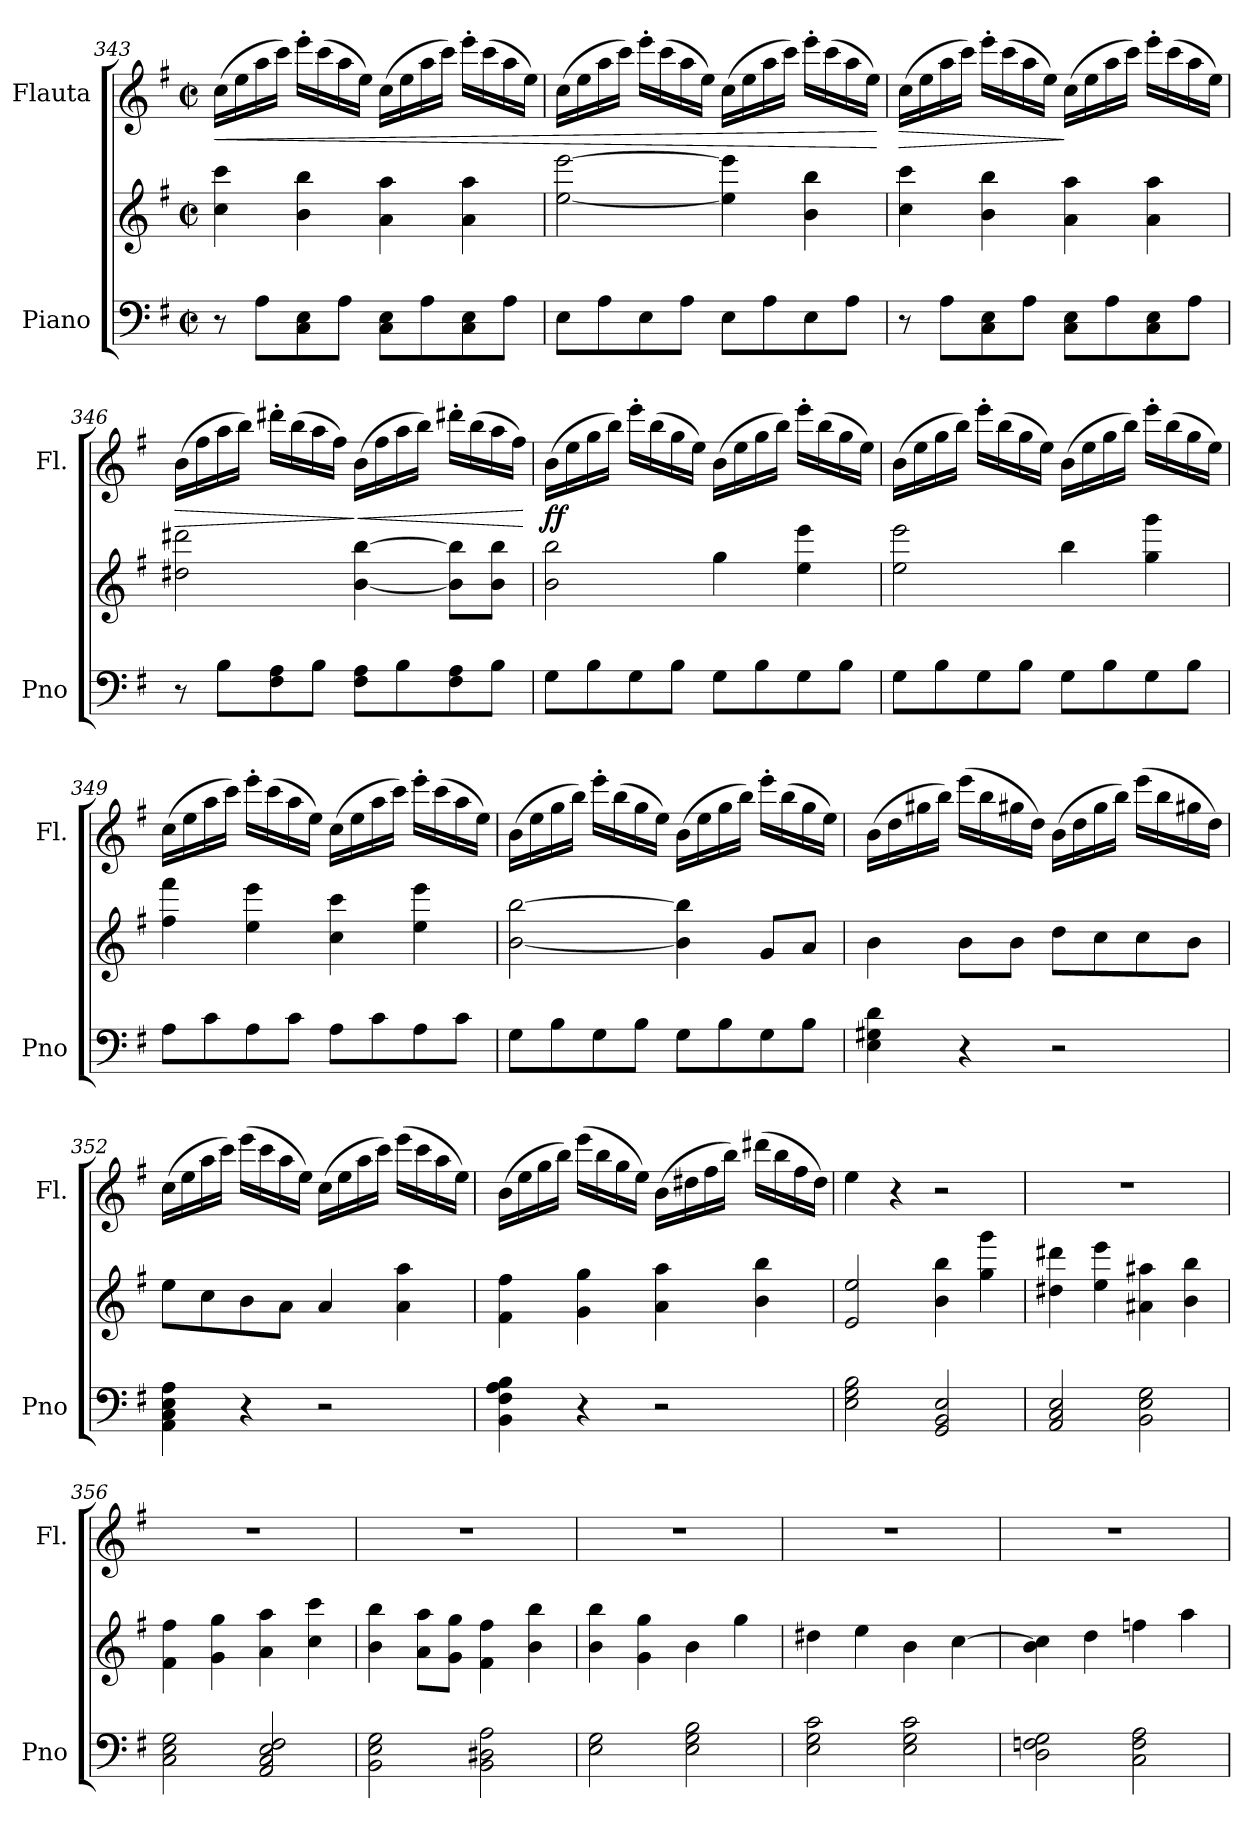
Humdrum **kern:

**kern	**kern	**kern	**dynam
*part2	*part2	*part1	*part1
*staff3	*staff2	*staff1	*staff1
*I"Piano	*	*I"Flauta	*
*I'Pno	*	*I'Fl.	*
*clefF4	*clefG2	*clefG2	*
*k[f#]	*k[f#]	*k[f#]	*
*M2/2	*M2/2	*M2/2	*
*met(c|)	*met(c|)	*met(c|)	*
=343	=343	=343	=343
!	!	!	!LO:HP:b
8r	4cc\ 4ccc\	(16cc\LL	<
.	.	16ee\	.
8A\L	.	16aa\	.
.	.	16ccc\JJ)	.
8C\ 8E\	4b\ 4bb\	16eee'\LL	.
.	.	(16ccc\	.
8A\J	.	16aa\	.
.	.	16ee\JJ)	.
8C\ 8E\L	4a\ 4aa\	(16cc\LL	.
.	.	16ee\	.
8A\	.	16aa\	.
.	.	16ccc\JJ)	.
8C\ 8E\	4a\ 4aa\	16eee'\LL	.
.	.	(16ccc\	.
8A\J	.	16aa\	.
.	.	16ee\JJ)	.
!!LO:PB:g=z
=344	=344	=344	=344
8E\L	[2ee\ [2eee\	(16cc\LL	.
.	.	16ee\	.
8A\	.	16aa\	.
.	.	16ccc\JJ)	.
8E\	.	16eee'\LL	.
.	.	(16ccc\	.
8A\J	.	16aa\	.
.	.	16ee\JJ)	.
8E\L	4ee\] 4eee\]	(16cc\LL	.
.	.	16ee\	.
8A\	.	16aa\	.
.	.	16ccc\JJ)	.
8E\	4b\ 4bb\	16eee'\LL	.
.	.	(16ccc\	.
8A\J	.	16aa\	.
.	.	16ee\JJ)	.
.	.	.	[
=345	=345	=345	=345
!	!	!	!LO:HP:b
8r	4cc\ 4ccc\	(16cc\LL	>
.	.	16ee\	.
8A\L	.	16aa\	.
.	.	16ccc\JJ)	.
8C\ 8E\	4b\ 4bb\	16eee'\LL	.
.	.	(16ccc\	.
8A\J	.	16aa\	.
.	.	16ee\JJ)	.
8C\ 8E\L	4a\ 4aa\	(16cc\LL	]
.	.	16ee\	.
8A\	.	16aa\	.
.	.	16ccc\JJ)	.
8C\ 8E\	4a\ 4aa\	16eee'\LL	.
.	.	(16ccc\	.
8A\J	.	16aa\	.
.	.	16ee\JJ)	.
!!LO:LB:g=z
=346	=346	=346	=346
!	!	!	!LO:HP:b
8r	2dd#X\ 2ddd#X\	(16b\LL	>
.	.	16ff#\	.
8B\L	.	16aa\	.
.	.	16bb\JJ)	.
8F#\ 8A\	.	16ddd#X'\LL	.
.	.	(16bb\	.
8B\J	.	16aa\	.
.	.	16ff#\JJ)	.
!	!	!	!LO:HP:n=1:b
8F#\ 8A\L	[4b\ [4bb\	(16b\LL	] <
.	.	16ff#\	.
8B\	.	16aa\	.
.	.	16bb\JJ)	.
8F#\ 8A\	8b\] 8bb\]L	16ddd#X'\LL	.
.	.	(16bb\	.
8B\J	8b\ 8bb\J	16aa\	.
.	.	16ff#\JJ)	.
.	.	.	[
=347	=347	=347	=347
!	!	!	!LO:DY:b
8G\L	2b\ 2bb\	(16b\LL	ff
.	.	16ee\	.
8B\	.	16gg\	.
.	.	16bb\JJ)	.
8G\	.	16eee'\LL	.
.	.	(16bb\	.
8B\J	.	16gg\	.
.	.	16ee\JJ)	.
8G\L	4gg\	(16b\LL	.
.	.	16ee\	.
8B\	.	16gg\	.
.	.	16bb\JJ)	.
8G\	4ee\ 4eee\	16eee'\LL	.
.	.	(16bb\	.
8B\J	.	16gg\	.
.	.	16ee\JJ)	.
!!LO:LB:g=z
=348	=348	=348	=348
8G\L	2ee\ 2eee\	(16b\LL	.
.	.	16ee\	.
8B\	.	16gg\	.
.	.	16bb\JJ)	.
8G\	.	16eee'\LL	.
.	.	(16bb\	.
8B\J	.	16gg\	.
.	.	16ee\JJ)	.
8G\L	4bb\	(16b\LL	.
.	.	16ee\	.
8B\	.	16gg\	.
.	.	16bb\JJ)	.
8G\	4gg\ 4ggg\	16eee'\LL	.
.	.	(16bb\	.
8B\J	.	16gg\	.
.	.	16ee\JJ)	.
=349	=349	=349	=349
8A\L	4ff#\ 4fff#\	(16cc\LL	.
.	.	16ee\	.
8c\	.	16aa\	.
.	.	16ccc\JJ)	.
8A\	4ee\ 4eee\	16eee'\LL	.
.	.	(16ccc\	.
8c\J	.	16aa\	.
.	.	16ee\JJ)	.
8A\L	4cc\ 4ccc\	(16cc\LL	.
.	.	16ee\	.
8c\	.	16aa\	.
.	.	16ccc\JJ)	.
8A\	4ee\ 4eee\	16eee'\LL	.
.	.	(16ccc\	.
8c\J	.	16aa\	.
.	.	16ee\JJ)	.
!!LO:LB:g=z
=350	=350	=350	=350
8G\L	[2b\ [2bb\	(16b\LL	.
.	.	16ee\	.
8B\	.	16gg\	.
.	.	16bb\JJ)	.
8G\	.	16eee'\LL	.
.	.	(16bb\	.
8B\J	.	16gg\	.
.	.	16ee\JJ)	.
8G\L	4b\] 4bb\]	(16b\LL	.
.	.	16ee\	.
8B\	.	16gg\	.
.	.	16bb\JJ)	.
8G\	8g/L	16eee'\LL	.
.	.	(16bb\	.
8B\J	8a/J	16gg\	.
.	.	16ee\JJ)	.
=351	=351	=351	=351
4E\ 4G#X\ 4d\	4b\	(16b\LL	.
.	.	16dd\	.
.	.	16gg#X\	.
.	.	16bb\JJ)	.
4r	8b\L	(16eee\LL	.
.	.	16bb\	.
.	8b\J	16gg#X\	.
.	.	16dd\JJ)	.
2r	8dd\L	(16b\LL	.
.	.	16dd\	.
.	8cc\	16gg#\	.
.	.	16bb\JJ)	.
.	8cc\	(16eee\LL	.
.	.	16bb\	.
.	8b\J	16gg#X\	.
.	.	16dd\JJ)	.
!!LO:PB:g=z
=352	=352	=352	=352
4AA\ 4C\ 4E\ 4A\	8ee\L	(16cc\LL	.
.	.	16ee\	.
.	8cc\	16aa\	.
.	.	16ccc\JJ)	.
4r	8b\	(16eee\LL	.
.	.	16ccc\	.
.	8a\J	16aa\	.
.	.	16ee\JJ)	.
2r	4a/	(16cc\LL	.
.	.	16ee\	.
.	.	16aa\	.
.	.	16ccc\JJ)	.
.	4a\ 4aa\	(16eee\LL	.
.	.	16ccc\	.
.	.	16aa\	.
.	.	16ee\JJ)	.
=353	=353	=353	=353
4BB\ 4F#\ 4A\ 4B\	4f#\ 4ff#\	(16b\LL	.
.	.	16ee\	.
.	.	16gg\	.
.	.	16bb\JJ)	.
4r	4g\ 4gg\	(16eee\LL	.
.	.	16bb\	.
.	.	16gg\	.
.	.	16ee\JJ)	.
2r	4a\ 4aa\	(16b\LL	.
.	.	16dd#X\	.
.	.	16ff#\	.
.	.	16bb\JJ)	.
.	4b\ 4bb\	(16ddd#X\LL	.
.	.	16bb\	.
.	.	16ff#\	.
.	.	16dd#\JJ)	.
=354	=354	=354	=354
2E\ 2G\ 2B\	2e/ 2ee/	4ee\	.
.	.	4r	.
2GG/ 2BB/ 2E/	4b\ 4bb\	2r	.
.	4gg\ 4ggg\	.	.
!!LO:LB:g=z
=355	=355	=355	=355
2AA/ 2C/ 2E/	4dd#X\ 4ddd#X\	1r	.
.	4ee\ 4eee\	.	.
2BB\ 2E\ 2G\	4a#X\ 4aa#X\	.	.
.	4b\ 4bb\	.	.
=356	=356	=356	=356
2C\ 2E\ 2G\	4f#\ 4ff#\	1r	.
.	4g\ 4gg\	.	.
2AA/ 2C/ 2E/ 2F#/	4a\ 4aa\	.	.
.	4cc\ 4ccc\	.	.
=357	=357	=357	=357
2BB\ 2E\ 2G\	4b\ 4bb\	1r	.
.	8a\ 8aa\L	.	.
.	8g\ 8gg\J	.	.
2BB\ 2D#X\ 2A\	4f#\ 4ff#\	.	.
.	4b\ 4bb\	.	.
=358	=358	=358	=358
2E\ 2G\	4b\ 4bb\	1r	.
.	4g\ 4gg\	.	.
2E\ 2G\ 2B\	4b\	.	.
.	4gg\	.	.
=359	=359	=359	=359
2E\ 2G\ 2c\	4dd#X\	1r	.
.	4ee\	.	.
2E\ 2G\ 2c\	4b\	.	.
.	[4cc\	.	.
=360	=360	=360	=360
2D\ 2Fn\ 2G\	4b\ 4cc\]	1r	.
.	4dd\	.	.
2C\ 2F\ 2A\	4ffn\	.	.
.	4aa\	.	.
=	=	=	=
*-	*-	*-	*-
